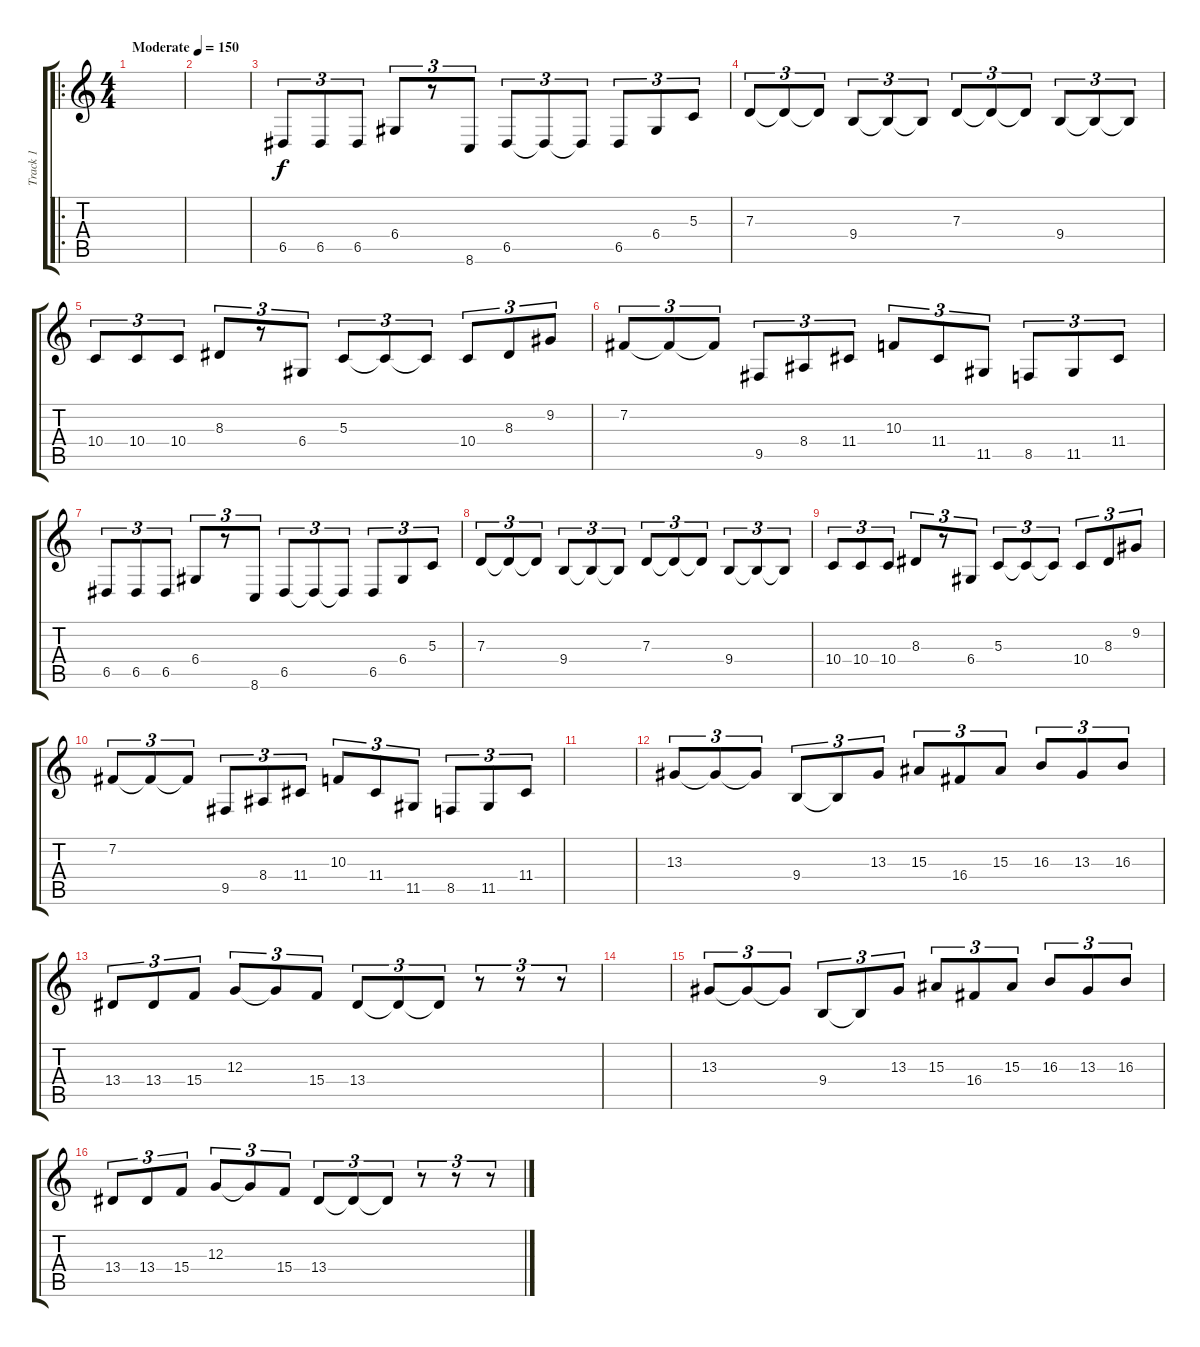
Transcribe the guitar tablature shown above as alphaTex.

\track ("Track 1" "Track 1") {instrument lead5charang}
\staff {score tabs}
\tuning (E4 B3 G3 D3 A2 E2) {hide}
\ro
\ts (4 4)
\tempo (150 "Moderate")
\clef g2
\ks c
|
|
6.5.8{tu (3 2)} 6.5.8{tu (3 2)} 6.5.8{tu (3 2)} 6.4.8{tu (3 2)} r.8{tu (3 2)} 8.6.8{tu (3 2)} 6.5.8{tu (3 2)} 6.5{t}.8{tu (3 2)} 6.5{t}.8{tu (3 2)} 6.5.8{tu (3 2)} 6.4.8{tu (3 2)} 5.3.8{tu (3 2)} |
7.3.8{tu (3 2)} 7.3{t}.8{tu (3 2)} 7.3{t}.8{tu (3 2)} 9.4.8{tu (3 2)} 9.4{t}.8{tu (3 2)} 9.4{t}.8{tu (3 2)} 7.3.8{tu (3 2)} 7.3{t}.8{tu (3 2)} 7.3{t}.8{tu (3 2)} 9.4.8{tu (3 2)} 9.4{t}.8{tu (3 2)} 9.4{t}.8{tu (3 2)} |
10.4.8{tu (3 2)} 10.4.8{tu (3 2)} 10.4.8{tu (3 2)} 8.3.8{tu (3 2)} r.8{tu (3 2)} 6.4.8{tu (3 2)} 5.3.8{tu (3 2)} 5.3{t}.8{tu (3 2)} 5.3{t}.8{tu (3 2)} 10.4.8{tu (3 2)} 8.3.8{tu (3 2)} 9.2.8{tu (3 2)} |
7.2.8{tu (3 2)} 7.2{t}.8{tu (3 2)} 7.2{t}.8{tu (3 2)} 9.5.8{tu (3 2)} 8.4.8{tu (3 2)} 11.4.8{tu (3 2)} 10.3.8{tu (3 2)} 11.4.8{tu (3 2)} 11.5.8{tu (3 2)} 8.5.8{tu (3 2)} 11.5.8{tu (3 2)} 11.4.8{tu (3 2)} |
6.5.8{tu (3 2)} 6.5.8{tu (3 2)} 6.5.8{tu (3 2)} 6.4.8{tu (3 2)} r.8{tu (3 2)} 8.6.8{tu (3 2)} 6.5.8{tu (3 2)} 6.5{t}.8{tu (3 2)} 6.5{t}.8{tu (3 2)} 6.5.8{tu (3 2)} 6.4.8{tu (3 2)} 5.3.8{tu (3 2)} |
7.3.8{tu (3 2)} 7.3{t}.8{tu (3 2)} 7.3{t}.8{tu (3 2)} 9.4.8{tu (3 2)} 9.4{t}.8{tu (3 2)} 9.4{t}.8{tu (3 2)} 7.3.8{tu (3 2)} 7.3{t}.8{tu (3 2)} 7.3{t}.8{tu (3 2)} 9.4.8{tu (3 2)} 9.4{t}.8{tu (3 2)} 9.4{t}.8{tu (3 2)} |
10.4.8{tu (3 2)} 10.4.8{tu (3 2)} 10.4.8{tu (3 2)} 8.3.8{tu (3 2)} r.8{tu (3 2)} 6.4.8{tu (3 2)} 5.3.8{tu (3 2)} 5.3{t}.8{tu (3 2)} 5.3{t}.8{tu (3 2)} 10.4.8{tu (3 2)} 8.3.8{tu (3 2)} 9.2.8{tu (3 2)} |
7.2.8{tu (3 2)} 7.2{t}.8{tu (3 2)} 7.2{t}.8{tu (3 2)} 9.5.8{tu (3 2)} 8.4.8{tu (3 2)} 11.4.8{tu (3 2)} 10.3.8{tu (3 2)} 11.4.8{tu (3 2)} 11.5.8{tu (3 2)} 8.5.8{tu (3 2)} 11.5.8{tu (3 2)} 11.4.8{tu (3 2)} |
|
13.3.8{tu (3 2)} 13.3{t}.8{tu (3 2)} 13.3{t}.8{tu (3 2)} 9.4.8{tu (3 2)} 9.4{t}.8{tu (3 2)} 13.3.8{tu (3 2)} 15.3.8{tu (3 2)} 16.4.8{tu (3 2)} 15.3.8{tu (3 2)} 16.3.8{tu (3 2)} 13.3.8{tu (3 2)} 16.3.8{tu (3 2)} |
13.4.8{tu (3 2)} 13.4.8{tu (3 2)} 15.4.8{tu (3 2)} 12.3.8{tu (3 2)} 12.3{t}.8{tu (3 2)} 15.4.8{tu (3 2)} 13.4.8{tu (3 2)} 13.4{t}.8{tu (3 2)} 13.4{t}.8{tu (3 2)} r.8{tu (3 2)} r.8{tu (3 2)} r.8{tu (3 2)} |
|
13.3.8{tu (3 2)} 13.3{t}.8{tu (3 2)} 13.3{t}.8{tu (3 2)} 9.4.8{tu (3 2)} 9.4{t}.8{tu (3 2)} 13.3.8{tu (3 2)} 15.3.8{tu (3 2)} 16.4.8{tu (3 2)} 15.3.8{tu (3 2)} 16.3.8{tu (3 2)} 13.3.8{tu (3 2)} 16.3.8{tu (3 2)} |
13.4.8{tu (3 2)} 13.4.8{tu (3 2)} 15.4.8{tu (3 2)} 12.3.8{tu (3 2)} 12.3{t}.8{tu (3 2)} 15.4.8{tu (3 2)} 13.4.8{tu (3 2)} 13.4{t}.8{tu (3 2)} 13.4{t}.8{tu (3 2)} r.8{tu (3 2)} r.8{tu (3 2)} r.8{tu (3 2)}
